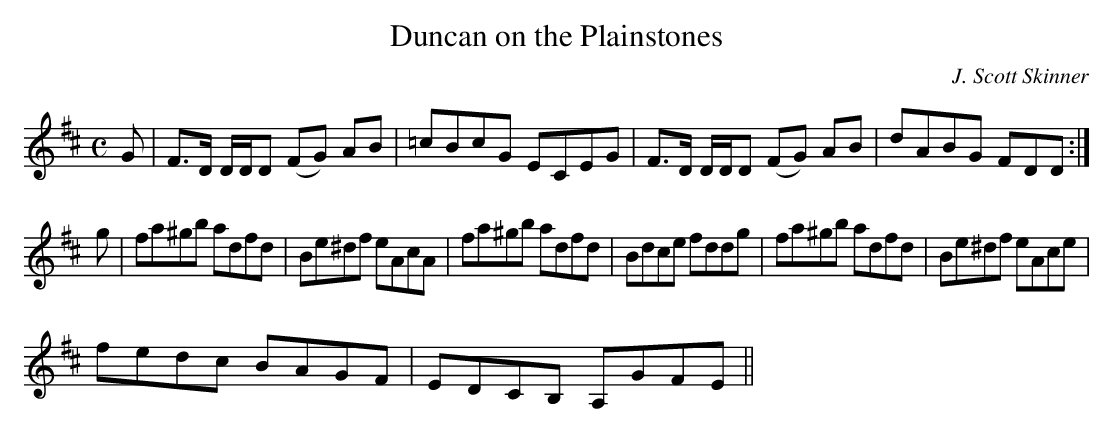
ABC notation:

X:1
T:Duncan on the Plainstones
C:J. Scott Skinner
M:C
L:1/8
K:D
G|F>D D/D/D (FG) AB|=cBcG ECEG|F>D D/D/D (FG) AB|dABG FDD:|
g|fa^gb adfd|Be^df eAcA|fa^gb adfd|Bdce fddg|fa^gb adfd|Be^df eAce|
fedc BAGF|EDCB, A,GFE||
